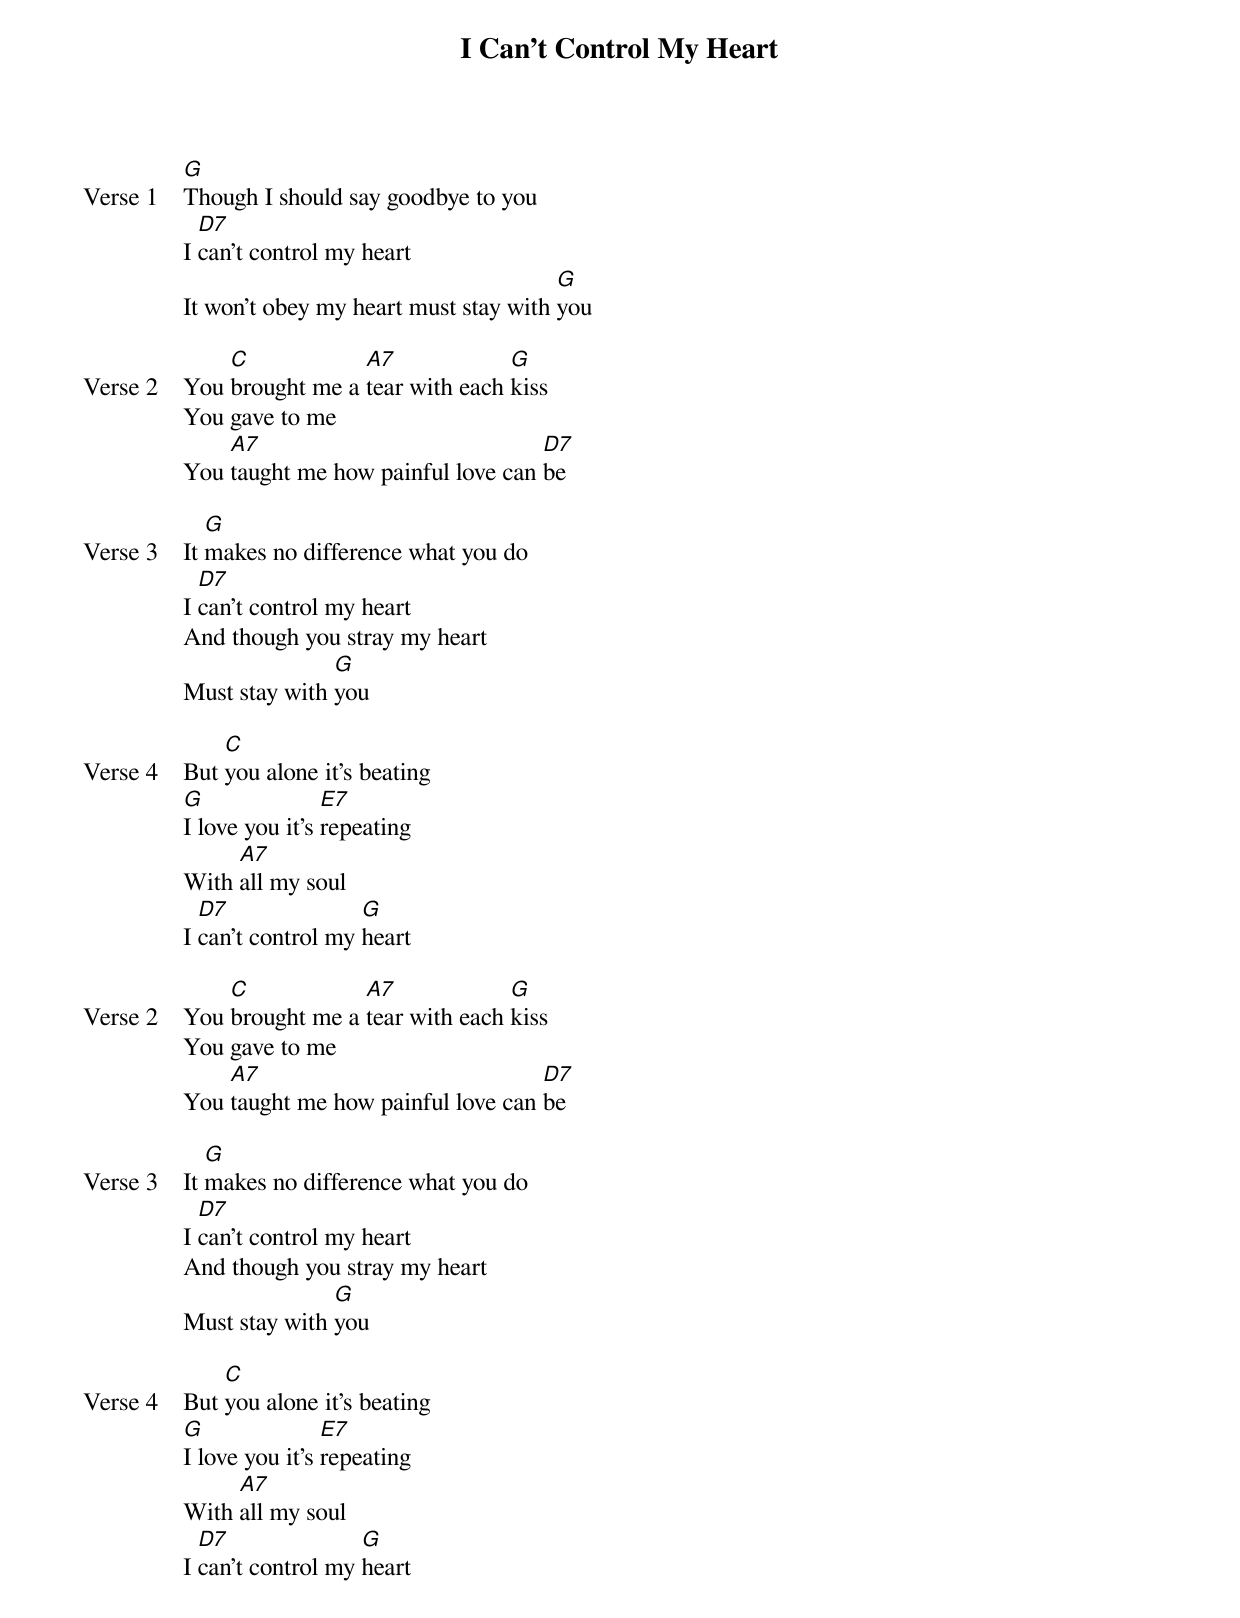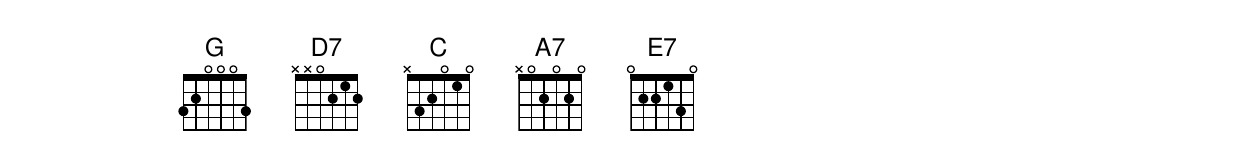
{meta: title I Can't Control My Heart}
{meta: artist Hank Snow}
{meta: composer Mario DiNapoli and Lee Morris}
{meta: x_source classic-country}
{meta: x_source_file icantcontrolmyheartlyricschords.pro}
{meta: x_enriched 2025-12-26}

{start_of_verse: Verse 1}
[G]Though I should say goodbye to you
I [D7]can't control my heart
It won't obey my heart must stay with [G]you
{end_of_verse}

{start_of_verse: Verse 2}
You [C]brought me a [A7]tear with each [G]kiss
You gave to me
You [A7]taught me how painful love can [D7]be
{end_of_verse}

{start_of_verse: Verse 3}
It [G]makes no difference what you do
I [D7]can't control my heart
And though you stray my heart
Must stay with [G]you
{end_of_verse}

{start_of_verse: Verse 4}
But [C]you alone it's beating
[G]I love you it's [E7]repeating
With [A7]all my soul
I [D7]can't control my [G]heart
{end_of_verse}

{start_of_verse: Verse 2}
You [C]brought me a [A7]tear with each [G]kiss
You gave to me
You [A7]taught me how painful love can [D7]be
{end_of_verse}

{start_of_verse: Verse 3}
It [G]makes no difference what you do
I [D7]can't control my heart
And though you stray my heart
Must stay with [G]you
{end_of_verse}

{start_of_verse: Verse 4}
But [C]you alone it's beating
[G]I love you it's [E7]repeating
With [A7]all my soul
I [D7]can't control my [G]heart
{end_of_verse}
